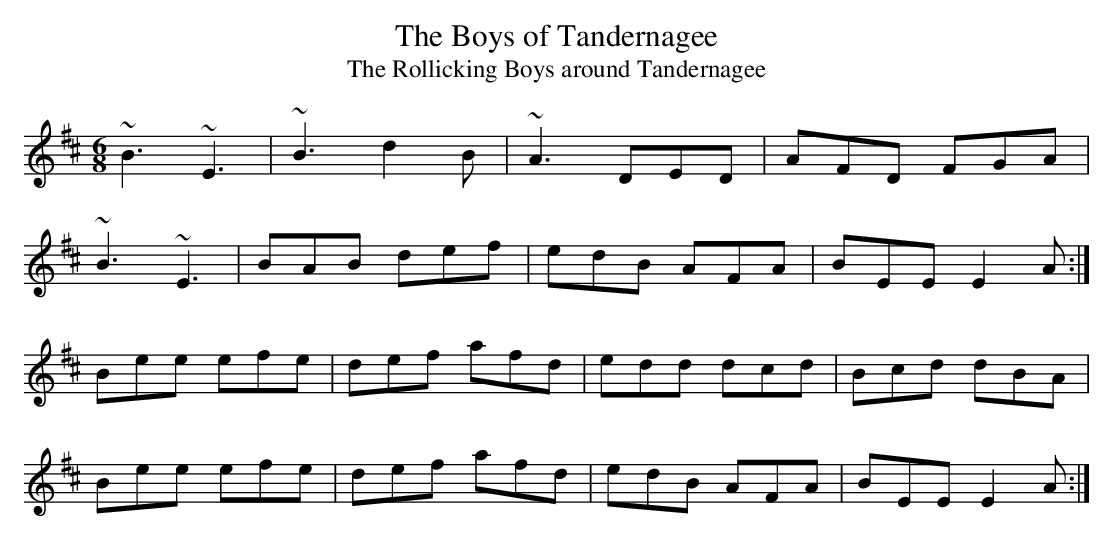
X:1
T:Boys of Tandernagee, The
T:Rollicking Boys around Tandernagee, The
M:6/8
K:Edor
~B3 ~E3|~B3 d2B|~A3 DED|AFD FGA|
~B3 ~E3|BAB def|edB AFA|BEE E2A:|
Bee efe|def afd|edd dcd|Bcd dBA|
Bee efe|def afd|edB AFA|BEE E2A:|
